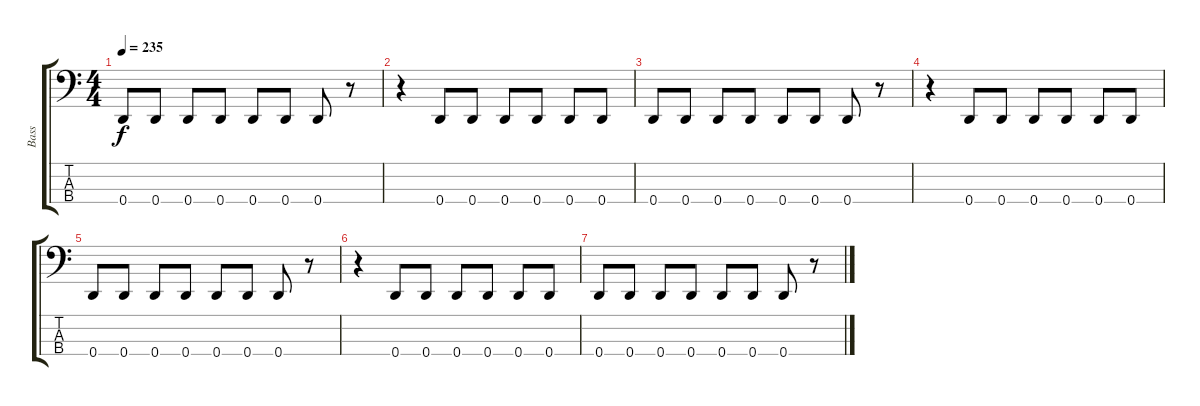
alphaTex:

\track ("Bass" "Bass") {instrument electricbasspick}
\staff {score tabs}
\tuning (F2 C2 G1 D1) {hide}
\ts (4 4)
\tempo 235
\clef f4
\ks c
0.4.8{dy f} 0.4.8 0.4.8 0.4.8 0.4.8 0.4.8 0.4.8 r.8 |
r.4 0.4.8 0.4.8 0.4.8 0.4.8 0.4.8 0.4.8 |
0.4.8 0.4.8 0.4.8 0.4.8 0.4.8 0.4.8 0.4.8 r.8 |
r.4 0.4.8 0.4.8 0.4.8 0.4.8 0.4.8 0.4.8 |
0.4.8 0.4.8 0.4.8 0.4.8 0.4.8 0.4.8 0.4.8 r.8 |
r.4 0.4.8 0.4.8 0.4.8 0.4.8 0.4.8 0.4.8 |
0.4.8 0.4.8 0.4.8 0.4.8 0.4.8 0.4.8 0.4.8 r.8
